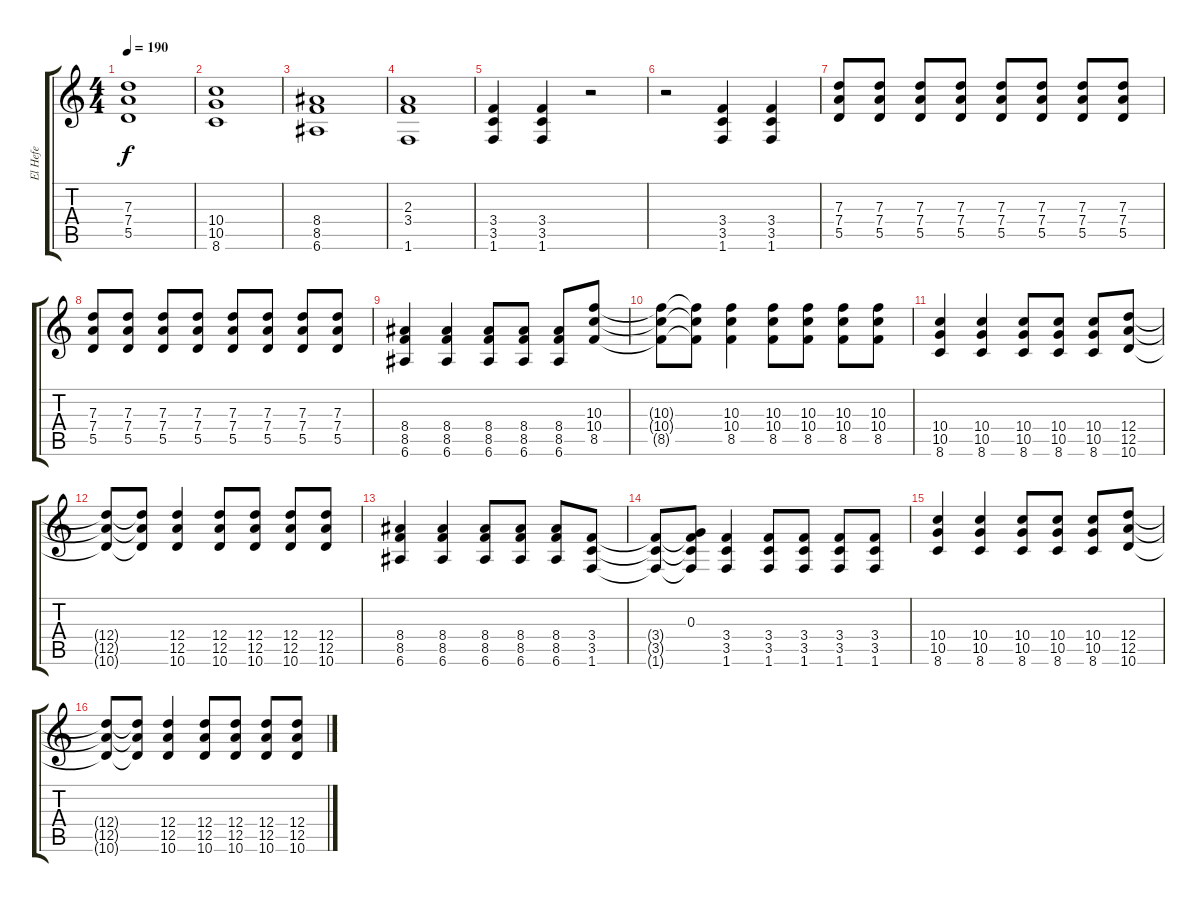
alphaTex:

\track ("El Hefe" "El Hefe") {instrument overdrivenguitar}
\staff {score tabs}
\tuning (E4 B3 G3 D3 A2 E2) {hide}
\ts (4 4)
\tempo 190
\clef g2
\ks c
(7.3 7.4 5.5).1{dy f} |
(10.4 10.5 8.6).1 |
(8.4 8.5 6.6).1 |
(2.3 3.4 1.6).1 |
(3.4 3.5 1.6).4 (3.4 3.5 1.6).4 r.2 |
r.2 (3.4 3.5 1.6).4 (3.4 3.5 1.6).4 |
(7.3 7.4 5.5).8 (7.3 7.4 5.5).8 (7.3 7.4 5.5).8 (7.3 7.4 5.5).8 (7.3 7.4 5.5).8 (7.3 7.4 5.5).8 (7.3 7.4 5.5).8 (7.3 7.4 5.5).8 |
(7.3 7.4 5.5).8 (7.3 7.4 5.5).8 (7.3 7.4 5.5).8 (7.3 7.4 5.5).8 (7.3 7.4 5.5).8 (7.3 7.4 5.5).8 (7.3 7.4 5.5).8 (7.3 7.4 5.5).8 |
(8.4 8.5 6.6).4 (8.4 8.5 6.6).4 (8.4 8.5 6.6).8 (8.4 8.5 6.6).8 (8.4 8.5 6.6).8 (10.3 10.4 8.5).8 |
(10.3{t} 10.4{t} 8.5{t}).8 (10.3{t} 10.4{t} 8.5{t}).8 (10.3 10.4 8.5).4 (10.3 10.4 8.5).8 (10.3 10.4 8.5).8 (10.3 10.4 8.5).8 (10.3 10.4 8.5).8 |
(10.4 10.5 8.6).4 (10.4 10.5 8.6).4 (10.4 10.5 8.6).8 (10.4 10.5 8.6).8 (10.4 10.5 8.6).8 (12.4 12.5 10.6).8 |
(12.4{t} 12.5{t} 10.6{t}).8 (12.4{t} 12.5{t} 10.6{t}).8 (12.4 12.5 10.6).4 (12.4 12.5 10.6).8 (12.4 12.5 10.6).8 (12.4 12.5 10.6).8 (12.4 12.5 10.6).8 |
(8.4 8.5 6.6).4 (8.4 8.5 6.6).4 (8.4 8.5 6.6).8 (8.4 8.5 6.6).8 (8.4 8.5 6.6).8 (3.4 3.5 1.6).8 |
(3.4{t} 3.5{t} 1.6{t}).8 (0.3 3.4{t} 3.5{t} 1.6{t}).8 (3.4 3.5 1.6).4 (3.4 3.5 1.6).8 (3.4 3.5 1.6).8 (3.4 3.5 1.6).8 (3.4 3.5 1.6).8 |
(10.4 10.5 8.6).4 (10.4 10.5 8.6).4 (10.4 10.5 8.6).8 (10.4 10.5 8.6).8 (10.4 10.5 8.6).8 (12.4 12.5 10.6).8 |
(12.4{t} 12.5{t} 10.6{t}).8 (12.4{t} 12.5{t} 10.6{t}).8 (12.4 12.5 10.6).4 (12.4 12.5 10.6).8 (12.4 12.5 10.6).8 (12.4 12.5 10.6).8 (12.4 12.5 10.6).8
